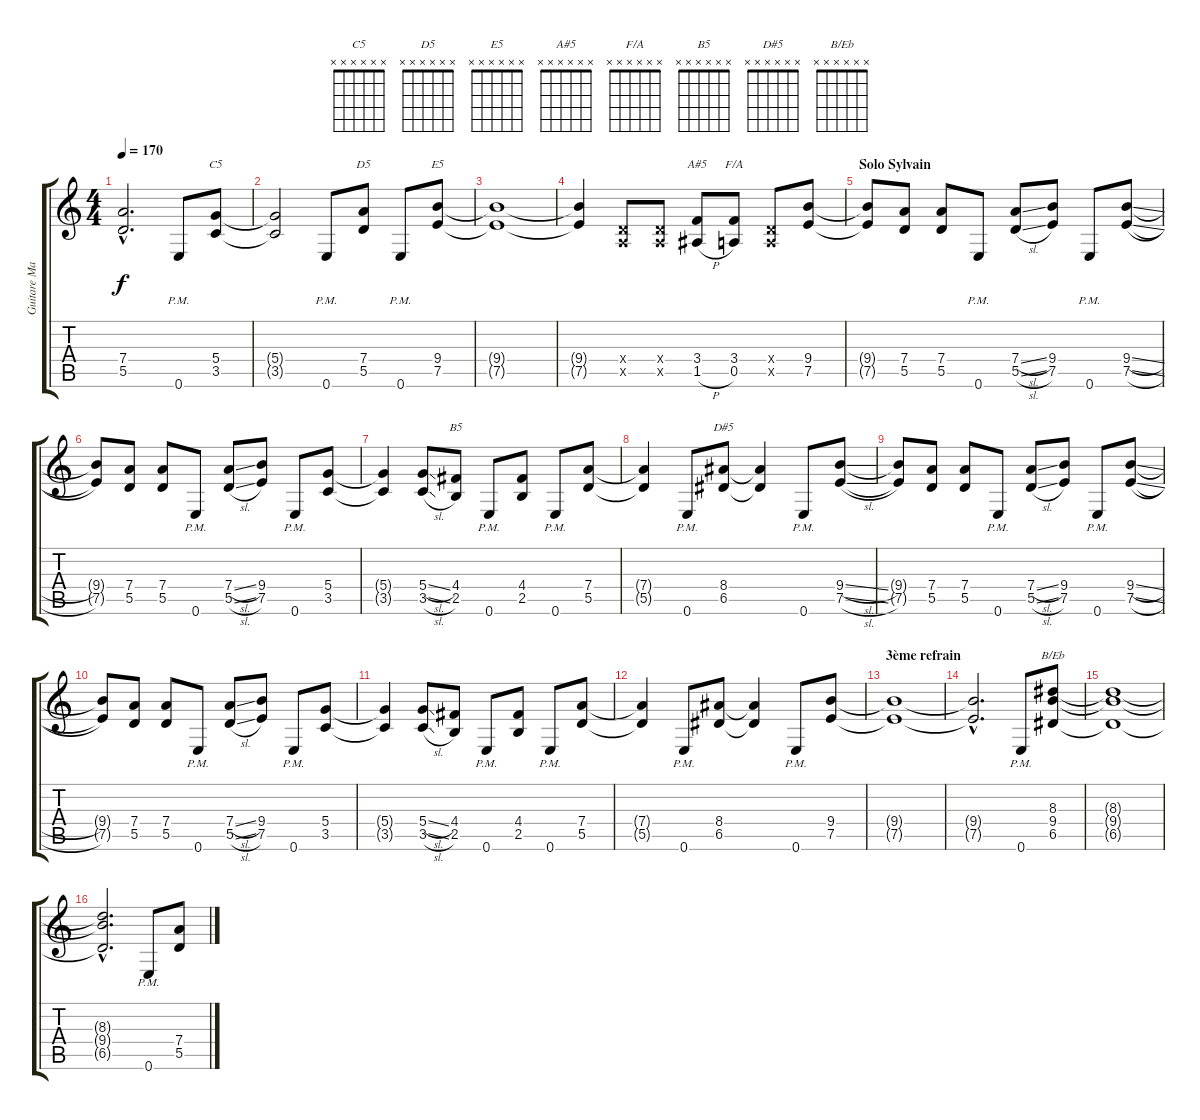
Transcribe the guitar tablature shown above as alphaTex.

\track ("Guitare Mathieu" "Guitare Ma") {instrument distortionguitar}
\staff {score tabs}
\tuning (E4 B3 G3 D3 A2 E2) {hide}
\chord ("C5" x x x x x x)
\chord ("D5" x x x x x x)
\chord ("E5" x x x x x x)
\chord ("A#5" x x x x x x)
\chord ("F/A" x x x x x x)
\chord ("B5" x x x x x x)
\chord ("D#5" x x x x x x)
\chord ("B/Eb" x x x x x x)
\ts (4 4)
\tempo 170
\clef g2
\ks c
(7.4{hac t} 5.5{hac t}).2{d dy f} 0.6{pm}.8 (5.4 3.5).8{ch "C5"} |
(5.4{t} 3.5{t}).2 0.6{pm}.8 (7.4 5.5).8{ch "D5"} 0.6{pm}.8 (9.4 7.5).8{ch "E5"} |
(9.4{t} 7.5{t}).1 |
(9.4{t} 7.5{t}).4 (0.4{x} 0.5{x}).8 (0.4{x} 0.5{x}).8 (3.4 1.5{h}).8{ch "A#5"} (3.4 0.5).8{ch "F/A"} (0.4{x} 0.5{x}).8 (9.4 7.5).8 |
\section ("" "Solo Sylvain")
(9.4{t} 7.5{t}).8 (7.4 5.5).8 (7.4 5.5).8 0.6{pm}.8 (7.4{sl} 5.5{sl}).8 (9.4 7.5).8 0.6{pm}.8 (9.4{sl} 7.5{sl}).8 |
(9.4{t} 7.5{t}).8 (7.4 5.5).8 (7.4 5.5).8 0.6{pm}.8 (7.4{sl} 5.5{sl}).8 (9.4 7.5).8 0.6{pm}.8 (5.4 3.5).8 |
(5.4{t} 3.5{t}).4 (5.4{sl} 3.5{sl}).8 (4.4 2.5).8{ch "B5"} 0.6{pm}.8 (4.4 2.5).8 0.6{pm}.8 (7.4 5.5).8 |
(7.4{t} 5.5{t}).4 0.6{pm}.8 (8.4 6.5).8{ch "D#5"} (8.4{t} 6.5{t}).4 0.6{pm}.8 (9.4{sl} 7.5{sl}).8 |
(9.4{t} 7.5{t}).8 (7.4 5.5).8 (7.4 5.5).8 0.6{pm}.8 (7.4{sl} 5.5{sl}).8 (9.4 7.5).8 0.6{pm}.8 (9.4{sl} 7.5{sl}).8 |
(9.4{t} 7.5{t}).8 (7.4 5.5).8 (7.4 5.5).8 0.6{pm}.8 (7.4{sl} 5.5{sl}).8 (9.4 7.5).8 0.6{pm}.8 (5.4 3.5).8 |
(5.4{t} 3.5{t}).4 (5.4{sl} 3.5{sl}).8 (4.4 2.5).8 0.6{pm}.8 (4.4 2.5).8 0.6{pm}.8 (7.4 5.5).8 |
(7.4{t} 5.5{t}).4 0.6{pm}.8 (8.4 6.5).8 (8.4{t} 6.5{t}).4 0.6{pm}.8 (9.4 7.5).8 |
\section ("" "3ème refrain")
(9.4{t} 7.5{t}).1 |
(9.4{hac t} 7.5{hac t}).2{d} 0.6{pm}.8 (8.3 9.4 6.5).8{ch "B/Eb"} |
(8.3{t} 9.4{t} 6.5{t}).1 |
(8.3{hac t} 9.4{hac t} 6.5{hac t}).2{d} 0.6{pm}.8 (7.4 5.5).8
